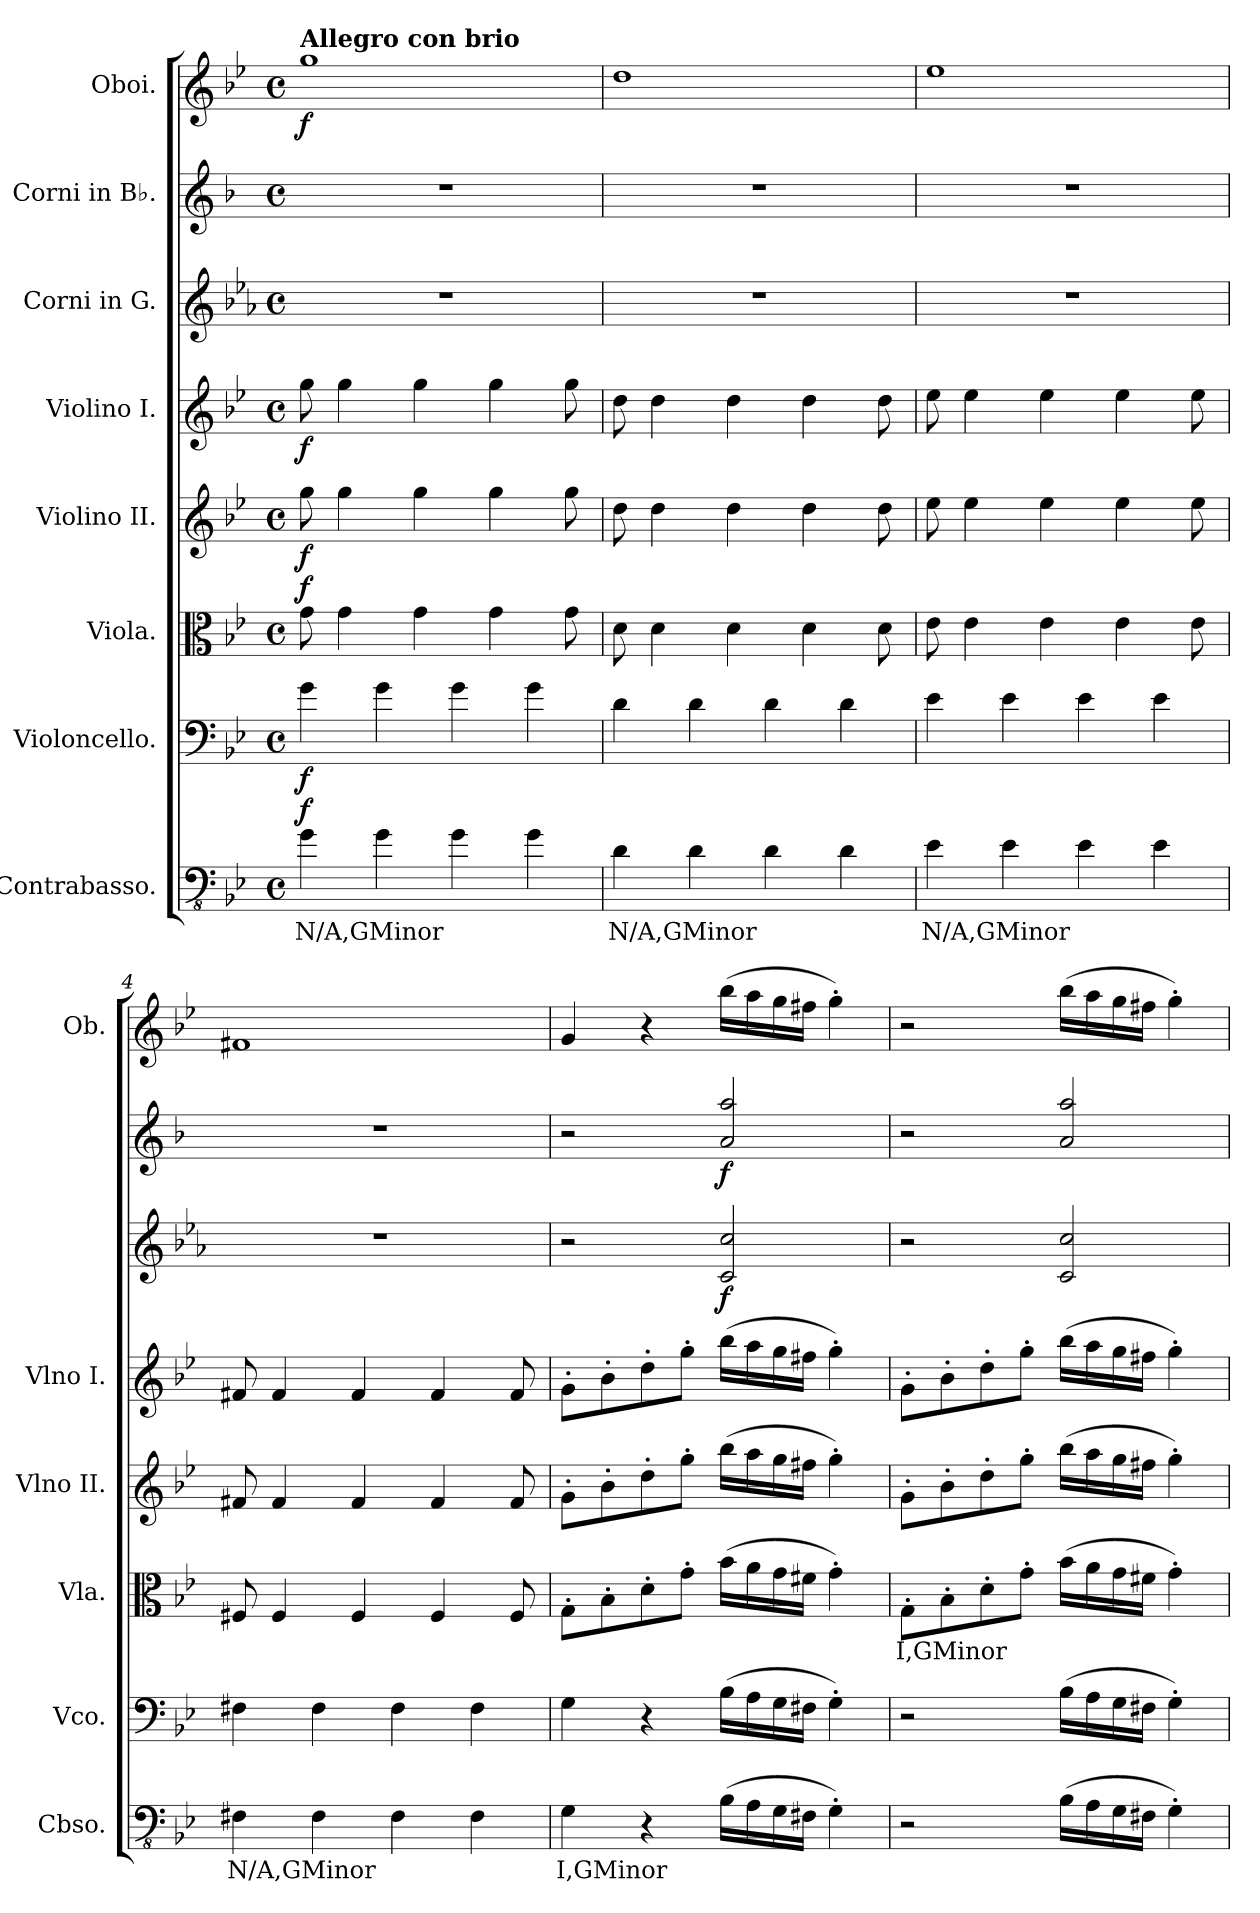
**kern	**text	**dynam	**kern	**dynam	**kern	**text	**dynam	**kern	**dynam	**kern	**dynam	**kern	**dynam	**kern	**dynam	**kern	**dynam
*part8	*part8	*part8	*part7	*part7	*part6	*part6	*part6	*part5	*part5	*part4	*part4	*part3	*part3	*part2	*part2	*part1	*part1
*staff8	*staff8	*staff8	*staff7	*staff7	*staff6	*staff6	*staff6	*staff5	*staff5	*staff4	*staff4	*staff3	*staff3	*staff2	*staff2	*staff1	*staff1
*I"Contrabasso.	*	*	*I"Violoncello.	*	*I"Viola.	*	*	*I"Violino II.	*	*I"Violino I.	*	*I"Corni in G.	*	*I"Corni in B♭.	*	*I"Oboi.	*
*I'Cbso.	*	*	*I'Vco.	*	*I'Vla.	*	*	*I'Vlno II.	*	*I'Vlno I.	*	*	*	*	*	*I'Ob.	*
*clefFv4	*	*	*clefF4	*	*clefC3	*	*	*clefG2	*	*clefG2	*	*clefG2	*	*clefG2	*	*clefG2	*
*	*	*	*	*	*	*	*	*	*	*	*	*ITrd3c5	*	*ITrd4c7	*	*	*
*k[b-e-]	*	*	*k[b-e-]	*	*k[b-e-]	*	*	*k[b-e-]	*	*k[b-e-]	*	*k[b-e-]	*	*k[b-e-]	*	*k[b-e-]	*
*M4/4	*	*	*M4/4	*	*M4/4	*	*	*M4/4	*	*M4/4	*	*M4/4	*	*M4/4	*	*M4/4	*
*met(c)	*	*	*met(c)	*	*met(c)	*	*	*met(c)	*	*met(c)	*	*met(c)	*	*met(c)	*	*met(c)	*
*MM170	*	*	*MM170	*	*MM170	*	*	*MM170	*	*MM170	*	*MM170	*	*MM170	*	*MM170	*
=1	=1	=1	=1	=1	=1	=1	=1	=1	=1	=1	=1	=1	=1	=1	=1	=1	=1
!	!	!	!	!	!	!	!	!	!	!	!	!	!	!	!	!LO:TX:a:B:t=Allegro con brio	!
!	!	!LO:DY:b	!	!LO:DY:b	!	!	!LO:DY:b	!	!LO:DY:b	!	!LO:DY:b	!	!	!	!	!	!LO:DY:b
4G\	N/A,GMinor	f	4g\	f	8g\	.	f	8gg\	f	8gg\	f	1r	.	1r	.	1gg	f
.	.	.	.	.	4g\	.	.	4gg\	.	4gg\	.	.	.	.	.	.	.
4G\	.	.	4g\	.	.	.	.	.	.	.	.	.	.	.	.	.	.
.	.	.	.	.	4g\	.	.	4gg\	.	4gg\	.	.	.	.	.	.	.
4G\	.	.	4g\	.	.	.	.	.	.	.	.	.	.	.	.	.	.
.	.	.	.	.	4g\	.	.	4gg\	.	4gg\	.	.	.	.	.	.	.
4G\	.	.	4g\	.	.	.	.	.	.	.	.	.	.	.	.	.	.
.	.	.	.	.	8g\	.	.	8gg\	.	8gg\	.	.	.	.	.	.	.
=2	=2	=2	=2	=2	=2	=2	=2	=2	=2	=2	=2	=2	=2	=2	=2	=2	=2
4D\	N/A,GMinor	.	4d\	.	8d\	.	.	8dd\	.	8dd\	.	1r	.	1r	.	1dd	.
.	.	.	.	.	4d\	.	.	4dd\	.	4dd\	.	.	.	.	.	.	.
4D\	.	.	4d\	.	.	.	.	.	.	.	.	.	.	.	.	.	.
.	.	.	.	.	4d\	.	.	4dd\	.	4dd\	.	.	.	.	.	.	.
4D\	.	.	4d\	.	.	.	.	.	.	.	.	.	.	.	.	.	.
.	.	.	.	.	4d\	.	.	4dd\	.	4dd\	.	.	.	.	.	.	.
4D\	.	.	4d\	.	.	.	.	.	.	.	.	.	.	.	.	.	.
.	.	.	.	.	8d\	.	.	8dd\	.	8dd\	.	.	.	.	.	.	.
=3	=3	=3	=3	=3	=3	=3	=3	=3	=3	=3	=3	=3	=3	=3	=3	=3	=3
4E-\	N/A,GMinor	.	4e-\	.	8e-\	.	.	8ee-\	.	8ee-\	.	1r	.	1r	.	1ee-	.
.	.	.	.	.	4e-\	.	.	4ee-\	.	4ee-\	.	.	.	.	.	.	.
4E-\	.	.	4e-\	.	.	.	.	.	.	.	.	.	.	.	.	.	.
.	.	.	.	.	4e-\	.	.	4ee-\	.	4ee-\	.	.	.	.	.	.	.
4E-\	.	.	4e-\	.	.	.	.	.	.	.	.	.	.	.	.	.	.
.	.	.	.	.	4e-\	.	.	4ee-\	.	4ee-\	.	.	.	.	.	.	.
4E-\	.	.	4e-\	.	.	.	.	.	.	.	.	.	.	.	.	.	.
.	.	.	.	.	8e-\	.	.	8ee-\	.	8ee-\	.	.	.	.	.	.	.
=4	=4	=4	=4	=4	=4	=4	=4	=4	=4	=4	=4	=4	=4	=4	=4	=4	=4
4FF#X\	N/A,GMinor	.	4F#X\	.	8F#X/	.	.	8f#X/	.	8f#X/	.	1r	.	1r	.	1f#X	.
.	.	.	.	.	4F#/	.	.	4f#/	.	4f#/	.	.	.	.	.	.	.
4FF#\	.	.	4F#\	.	.	.	.	.	.	.	.	.	.	.	.	.	.
.	.	.	.	.	4F#/	.	.	4f#/	.	4f#/	.	.	.	.	.	.	.
4FF#\	.	.	4F#\	.	.	.	.	.	.	.	.	.	.	.	.	.	.
.	.	.	.	.	4F#/	.	.	4f#/	.	4f#/	.	.	.	.	.	.	.
4FF#\	.	.	4F#\	.	.	.	.	.	.	.	.	.	.	.	.	.	.
.	.	.	.	.	8F#/	.	.	8f#/	.	8f#/	.	.	.	.	.	.	.
=5	=5	=5	=5	=5	=5	=5	=5	=5	=5	=5	=5	=5	=5	=5	=5	=5	=5
4GG\	I,GMinor	.	4G\	.	8G'\L	.	.	8g'\L	.	8g'\L	.	2r	.	2r	.	4g/	.
.	.	.	.	.	8B-'\	.	.	8b-'\	.	8b-'\	.	.	.	.	.	.	.
4r	.	.	4r	.	8d'\	.	.	8dd'\	.	8dd'\	.	.	.	.	.	4r	.
.	.	.	.	.	8g'\J	.	.	8gg'\J	.	8gg'\J	.	.	.	.	.	.	.
!	!	!	!	!	!	!	!	!	!	!	!	!	!LO:DY:b	!	!LO:DY:b	!	!
(16BB-\LL	.	.	(16B-\LL	.	(16b-\LL	.	.	(16bb-\LL	.	(16bb-\LL	.	2G/ 2g/	f	2d/ 2dd/	f	(16bb-\LL	.
16AA\	.	.	16A\	.	16a\	.	.	16aa\	.	16aa\	.	.	.	.	.	16aa\	.
16GG\	.	.	16G\	.	16g\	.	.	16gg\	.	16gg\	.	.	.	.	.	16gg\	.
16FF#X\JJ	.	.	16F#X\JJ	.	16f#X\JJ	.	.	16ff#X\JJ	.	16ff#X\JJ	.	.	.	.	.	16ff#X\JJ	.
4GG'\)	.	.	4G'\)	.	4g'\)	.	.	4gg'\)	.	4gg'\)	.	.	.	.	.	4gg'\)	.
!!LO:PB:g=z
=6	=6	=6	=6	=6	=6	=6	=6	=6	=6	=6	=6	=6	=6	=6	=6	=6	=6
2r	.	.	2r	.	8G'\L	I,GMinor	.	8g'\L	.	8g'\L	.	2r	.	2r	.	2r	.
.	.	.	.	.	8B-'\	.	.	8b-'\	.	8b-'\	.	.	.	.	.	.	.
.	.	.	.	.	8d'\	.	.	8dd'\	.	8dd'\	.	.	.	.	.	.	.
.	.	.	.	.	8g'\J	.	.	8gg'\J	.	8gg'\J	.	.	.	.	.	.	.
(16BB-\LL	.	.	(16B-\LL	.	(16b-\LL	.	.	(16bb-\LL	.	(16bb-\LL	.	2G/ 2g/	.	2d/ 2dd/	.	(16bb-\LL	.
16AA\	.	.	16A\	.	16a\	.	.	16aa\	.	16aa\	.	.	.	.	.	16aa\	.
16GG\	.	.	16G\	.	16g\	.	.	16gg\	.	16gg\	.	.	.	.	.	16gg\	.
16FF#X\JJ	.	.	16F#X\JJ	.	16f#X\JJ	.	.	16ff#X\JJ	.	16ff#X\JJ	.	.	.	.	.	16ff#X\JJ	.
4GG'\)	.	.	4G'\)	.	4g'\)	.	.	4gg'\)	.	4gg'\)	.	.	.	.	.	4gg'\)	.
=	=	=	=	=	=	=	=	=	=	=	=	=	=	=	=	=	=
*-	*-	*-	*-	*-	*-	*-	*-	*-	*-	*-	*-	*-	*-	*-	*-	*-	*-
